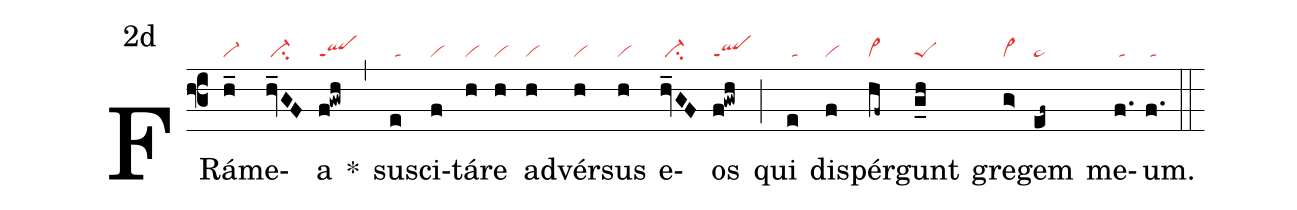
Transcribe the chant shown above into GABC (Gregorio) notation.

annotation:2d;
nabc-lines:1;
%%
(f3)
FRá(h_|vi-)me(hv_GF|/ci-)a(f!gwh|qlppt1) *(,)
su(e|/ta)sci(f|vi)tá(h|vi)re(h|vi) ad(h|vi)vér(h|vi)sus(h|vi) e(hv_GF|/ci-)os(f!gwh|qlppt1) (;)
qui(e|/ta) di(f|vi)spér(hf~|vi>)gunt(g_h|peS) gre(g>|vi>)gem(ef~|pe~) me(f.|/ta)um.(f.|/ta) (::)
